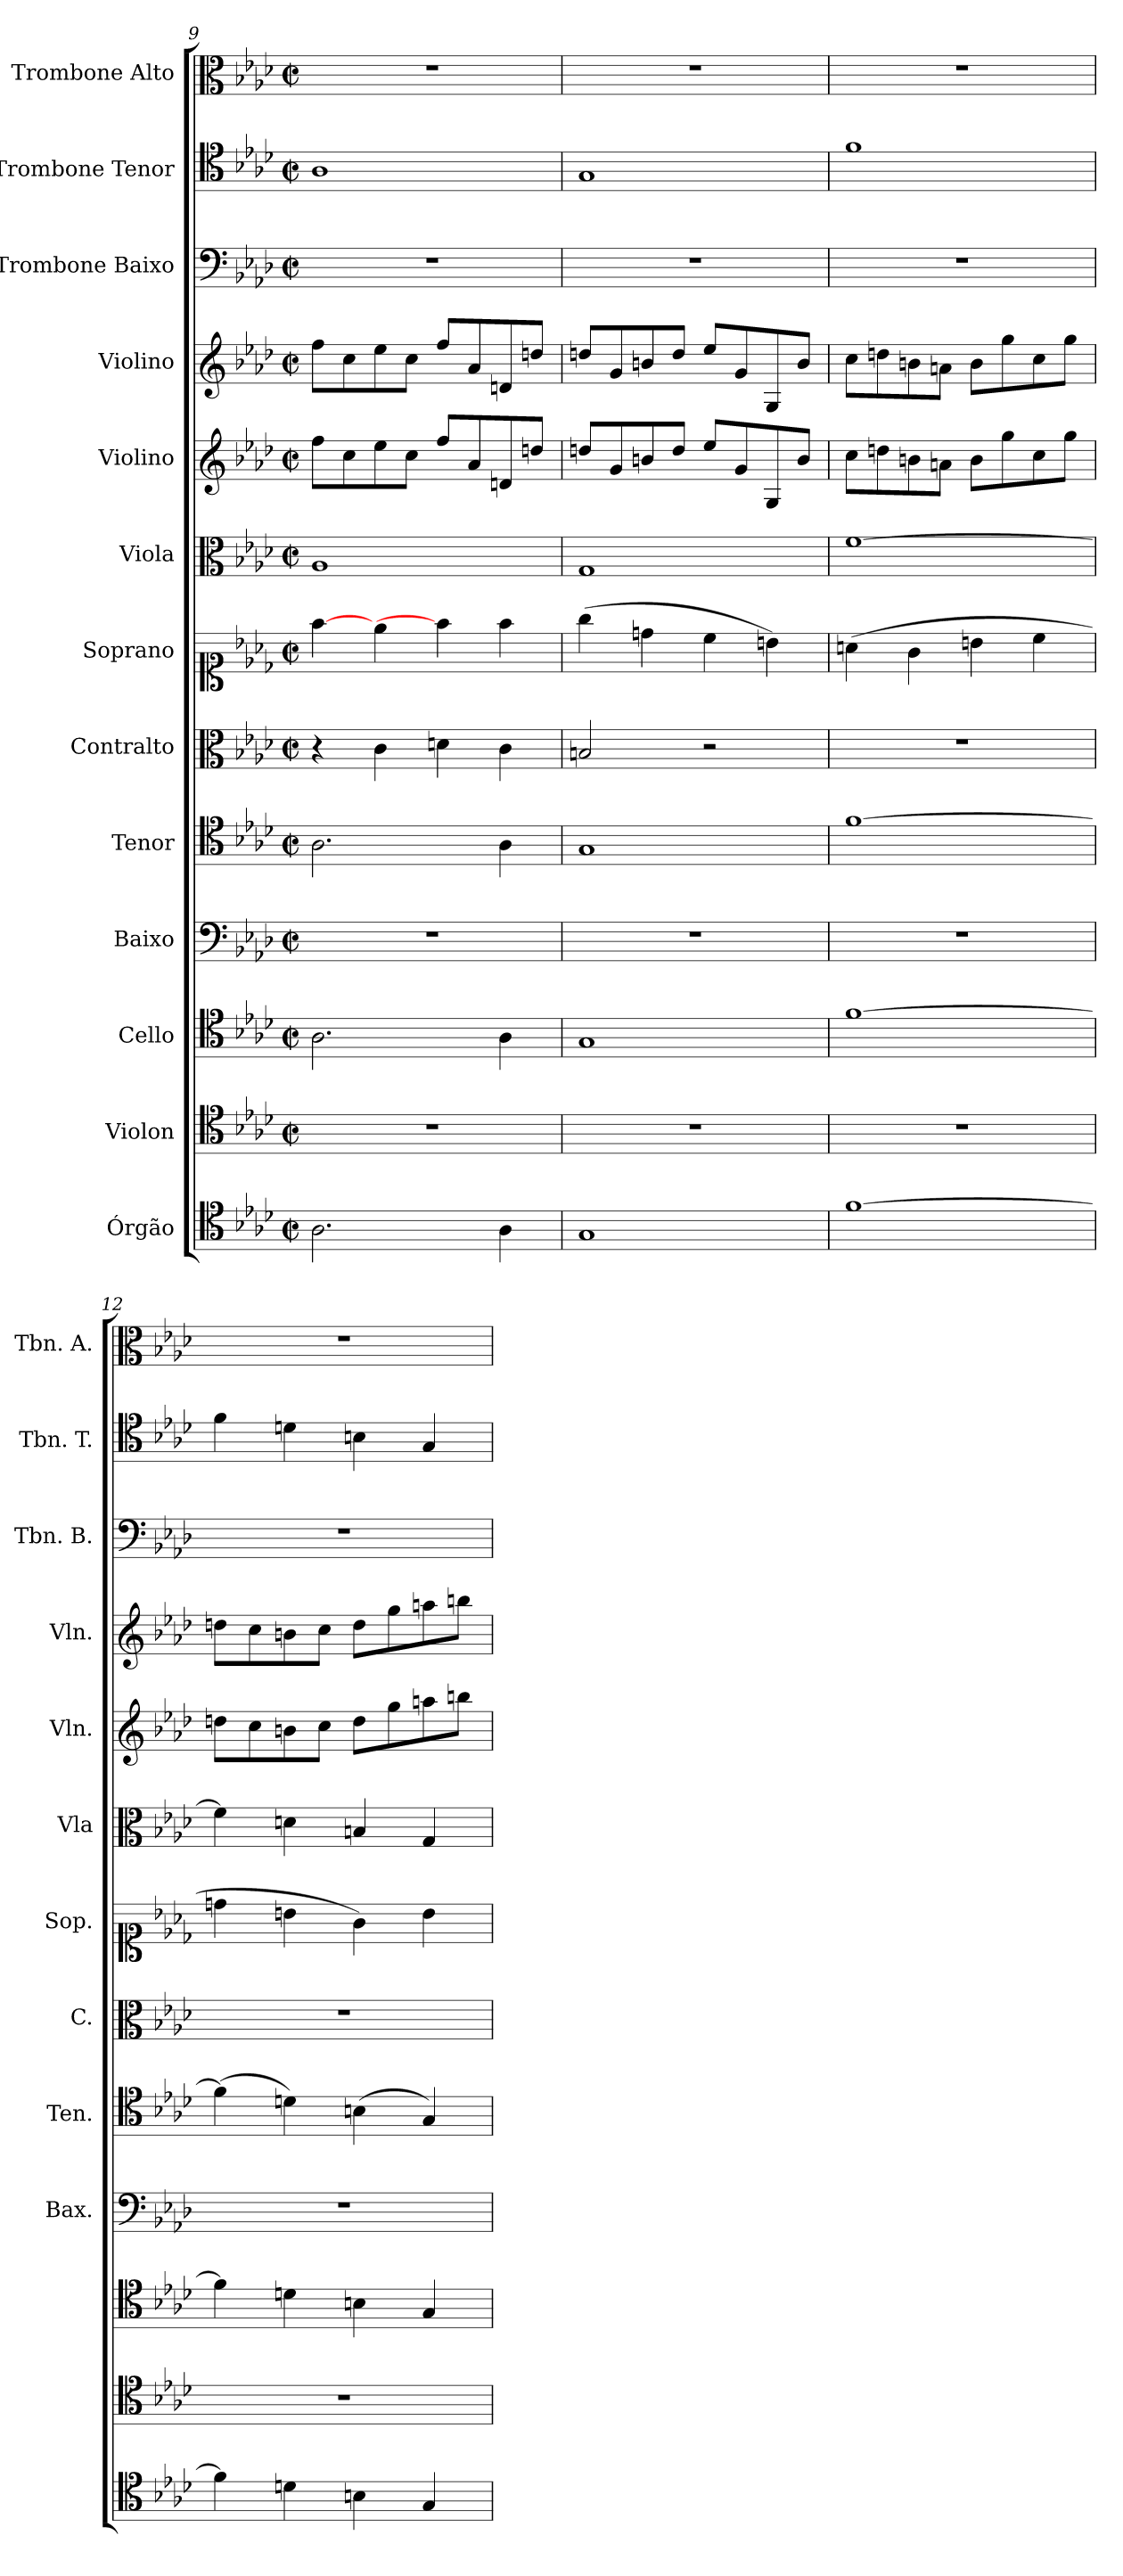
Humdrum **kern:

**kern	**kern	**kern	**kern	**kern	**kern	**kern	**kern	**kern	**kern	**kern	**kern	**kern
*part13	*part12	*part11	*part10	*part9	*part8	*part7	*part6	*part5	*part4	*part3	*part2	*part1
*staff13	*staff12	*staff11	*staff10	*staff9	*staff8	*staff7	*staff6	*staff5	*staff4	*staff3	*staff2	*staff1
*I"Órgão	*I"Violon	*I"Cello	*I"Baixo	*I"Tenor	*I"Contralto	*I"Soprano	*I"Viola	*I"Violino	*I"Violino	*I"Trombone Baixo	*I"Trombone Tenor	*I"Trombone Alto
*	*	*	*I'Bax.	*I'Ten.	*I'C.	*I'Sop.	*I'Vla	*I'Vln.	*I'Vln.	*I'Tbn. B.	*I'Tbn. T.	*I'Tbn. A.
!!LO:PB:g=z
*clefC4	*clefC4	*clefC4	*clefF4	*clefC4	*clefC3	*clefC1	*clefC3	*clefG2	*clefG2	*clefF4	*clefC4	*clefC3
*	*ITrd7c12	*	*	*	*	*	*	*	*	*	*	*
*k[b-e-a-d-]	*k[b-e-a-d-]	*k[b-e-a-d-]	*k[b-e-a-d-]	*k[b-e-a-d-]	*k[b-e-a-d-]	*k[b-e-a-d-]	*k[b-e-a-d-]	*k[b-e-a-d-]	*k[b-e-a-d-]	*k[b-e-a-d-]	*k[b-e-a-d-]	*k[b-e-a-d-]
*M2/2	*M2/2	*M2/2	*M2/2	*M2/2	*M2/2	*M2/2	*M2/2	*M2/2	*M2/2	*M2/2	*M2/2	*M2/2
*met(c|)	*met(c|)	*met(c|)	*met(c|)	*met(c|)	*met(c|)	*met(c|)	*met(c|)	*met(c|)	*met(c|)	*met(c|)	*met(c|)	*met(c|)
=9	=9	=9	=9	=9	=9	=9	=9	=9	=9	=9	=9	=9
2.A-\	1r	2.A-\	1r	2.A-\	4r	[4ff\	1A-	8ff\L	8ff\L	1r	1A-	1r
.	.	.	.	.	.	.	.	8cc\	8cc\	.	.	.
.	.	.	.	.	4c\	4ee-\	.	8ee-\	8ee-\	.	.	.
.	.	.	.	.	.	.	.	8cc\J	8cc\J	.	.	.
.	.	.	.	.	4dn\	4ff\]	.	8ff/L	8ff/L	.	.	.
.	.	.	.	.	.	.	.	8a-/	8a-/	.	.	.
4A-\	.	4A-\	.	4A-\	4c\	4ff\	.	8dn/	8dn/	.	.	.
.	.	.	.	.	.	.	.	8ddn/J	8ddn/J	.	.	.
=10	=10	=10	=10	=10	=10	=10	=10	=10	=10	=10	=10	=10
1G	1r	1G	1r	1G	2Bn/	(4gg\	1G	8ddn/L	8ddn/L	1r	1G	1r
.	.	.	.	.	.	.	.	8g/	8g/	.	.	.
.	.	.	.	.	.	4ddn\	.	8bn/	8bn/	.	.	.
.	.	.	.	.	.	.	.	8dd/J	8dd/J	.	.	.
.	.	.	.	.	2r	4cc\	.	8ee-/L	8ee-/L	.	.	.
.	.	.	.	.	.	.	.	8g/	8g/	.	.	.
.	.	.	.	.	.	4bn\)	.	8G/	8G/	.	.	.
.	.	.	.	.	.	.	.	8b/J	8b/J	.	.	.
=11	=11	=11	=11	=11	=11	=11	=11	=11	=11	=11	=11	=11
[1f	1r	[1f	1r	[1f	1r	(4an\	[1f	8cc\L	8cc\L	1r	1f	1r
.	.	.	.	.	.	.	.	8ddn\	8ddn\	.	.	.
.	.	.	.	.	.	4g\	.	8bn\	8bn\	.	.	.
.	.	.	.	.	.	.	.	8an\J	8an\J	.	.	.
.	.	.	.	.	.	4bn\	.	8b\L	8b\L	.	.	.
.	.	.	.	.	.	.	.	8gg\	8gg\	.	.	.
.	.	.	.	.	.	4cc\	.	8cc\	8cc\	.	.	.
.	.	.	.	.	.	.	.	8gg\J	8gg\J	.	.	.
=12	=12	=12	=12	=12	=12	=12	=12	=12	=12	=12	=12	=12
4f\]	1r	4f\]	1r	(4f\]	1r	4ddn\	4f\]	8ddn\L	8ddn\L	1r	4f\	1r
.	.	.	.	.	.	.	.	8cc\	8cc\	.	.	.
4dn\	.	4dn\	.	4dn\)	.	4bn\	4dn\	8bn\	8bn\	.	4dn\	.
.	.	.	.	.	.	.	.	8cc\J	8cc\J	.	.	.
4Bn\	.	4Bn\	.	(4Bn\	.	4g\)	4Bn/	8dd\L	8dd\L	.	4Bn\	.
.	.	.	.	.	.	.	.	8gg\	8gg\	.	.	.
4G/	.	4G/	.	4G/)	.	4b\	4G/	8aan\	8aan\	.	4G/	.
.	.	.	.	.	.	.	.	8bbn\J	8bbn\J	.	.	.
=	=	=	=	=	=	=	=	=	=	=	=	=
*-	*-	*-	*-	*-	*-	*-	*-	*-	*-	*-	*-	*-
